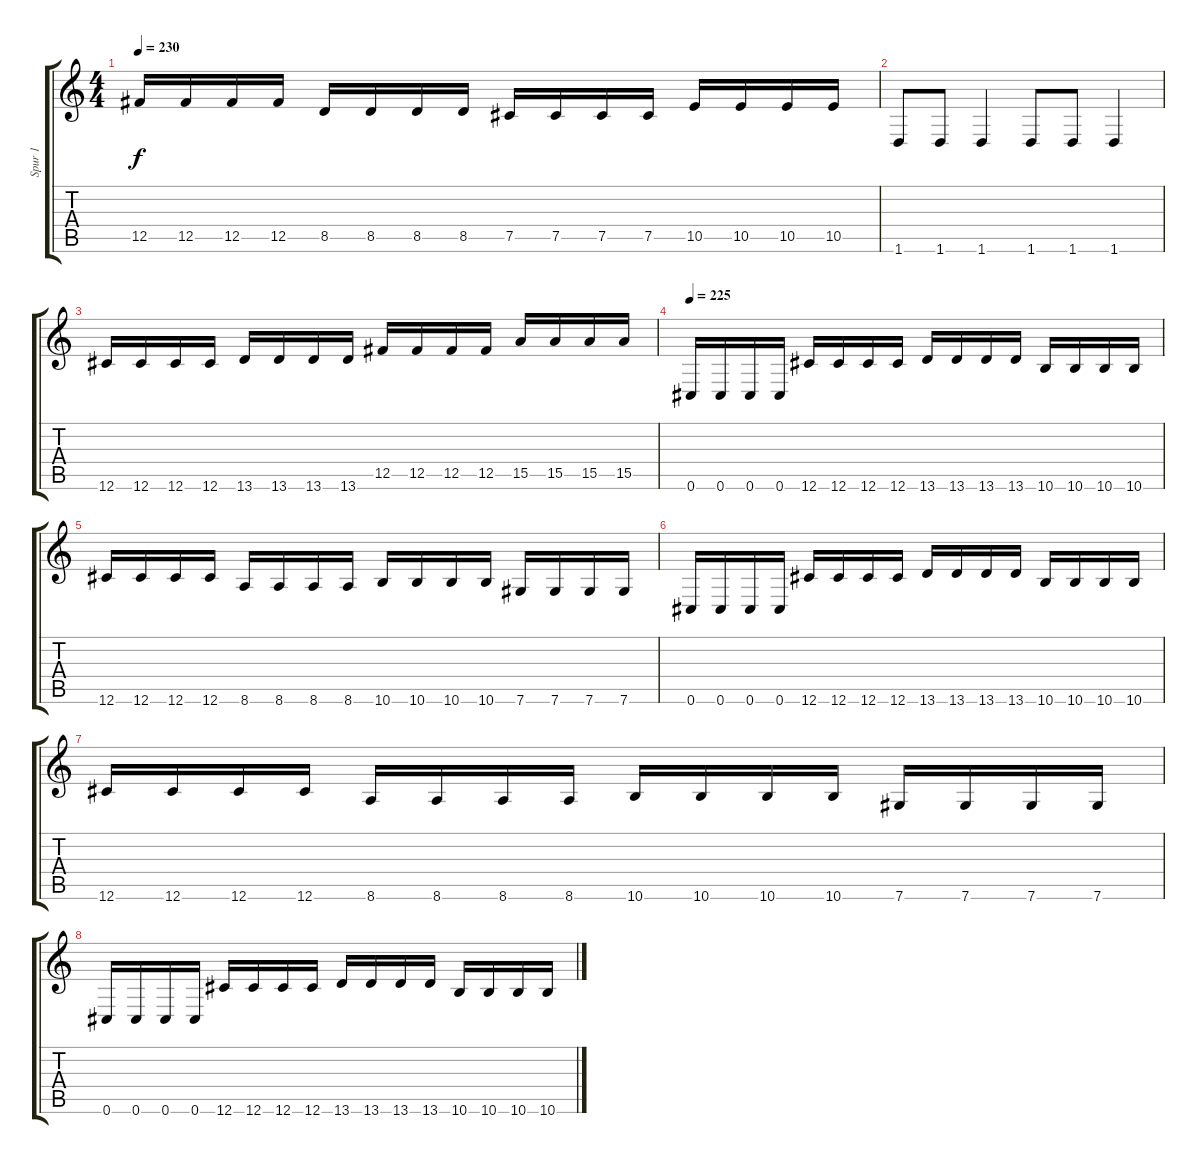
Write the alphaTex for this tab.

\track ("Spur 1" "Spur 1") {instrument distortionguitar}
\staff {score tabs}
\tuning (Db4 Ab3 E3 B2 Gb2 Db2) {hide}
\ts (4 4)
\tempo 230
\clef g2
\ks c
12.5.16{dy f} 12.5.16 12.5.16 12.5.16 8.5.16 8.5.16 8.5.16 8.5.16 7.5.16 7.5.16 7.5.16 7.5.16 10.5.16 10.5.16 10.5.16 10.5.16 |
1.6.8 1.6.8 1.6.4 1.6.8 1.6.8 1.6.4 |
12.6.16 12.6.16 12.6.16 12.6.16 13.6.16 13.6.16 13.6.16 13.6.16 12.5.16 12.5.16 12.5.16 12.5.16 15.5.16 15.5.16 15.5.16 15.5.16 |
\tempo 225
0.6.16 0.6.16 0.6.16 0.6.16 12.6.16 12.6.16 12.6.16 12.6.16 13.6.16 13.6.16 13.6.16 13.6.16 10.6.16 10.6.16 10.6.16 10.6.16 |
12.6.16 12.6.16 12.6.16 12.6.16 8.6.16 8.6.16 8.6.16 8.6.16 10.6.16 10.6.16 10.6.16 10.6.16 7.6.16 7.6.16 7.6.16 7.6.16 |
0.6.16 0.6.16 0.6.16 0.6.16 12.6.16 12.6.16 12.6.16 12.6.16 13.6.16 13.6.16 13.6.16 13.6.16 10.6.16 10.6.16 10.6.16 10.6.16 |
12.6.16 12.6.16 12.6.16 12.6.16 8.6.16 8.6.16 8.6.16 8.6.16 10.6.16 10.6.16 10.6.16 10.6.16 7.6.16 7.6.16 7.6.16 7.6.16 |
0.6.16 0.6.16 0.6.16 0.6.16 12.6.16 12.6.16 12.6.16 12.6.16 13.6.16 13.6.16 13.6.16 13.6.16 10.6.16 10.6.16 10.6.16 10.6.16
